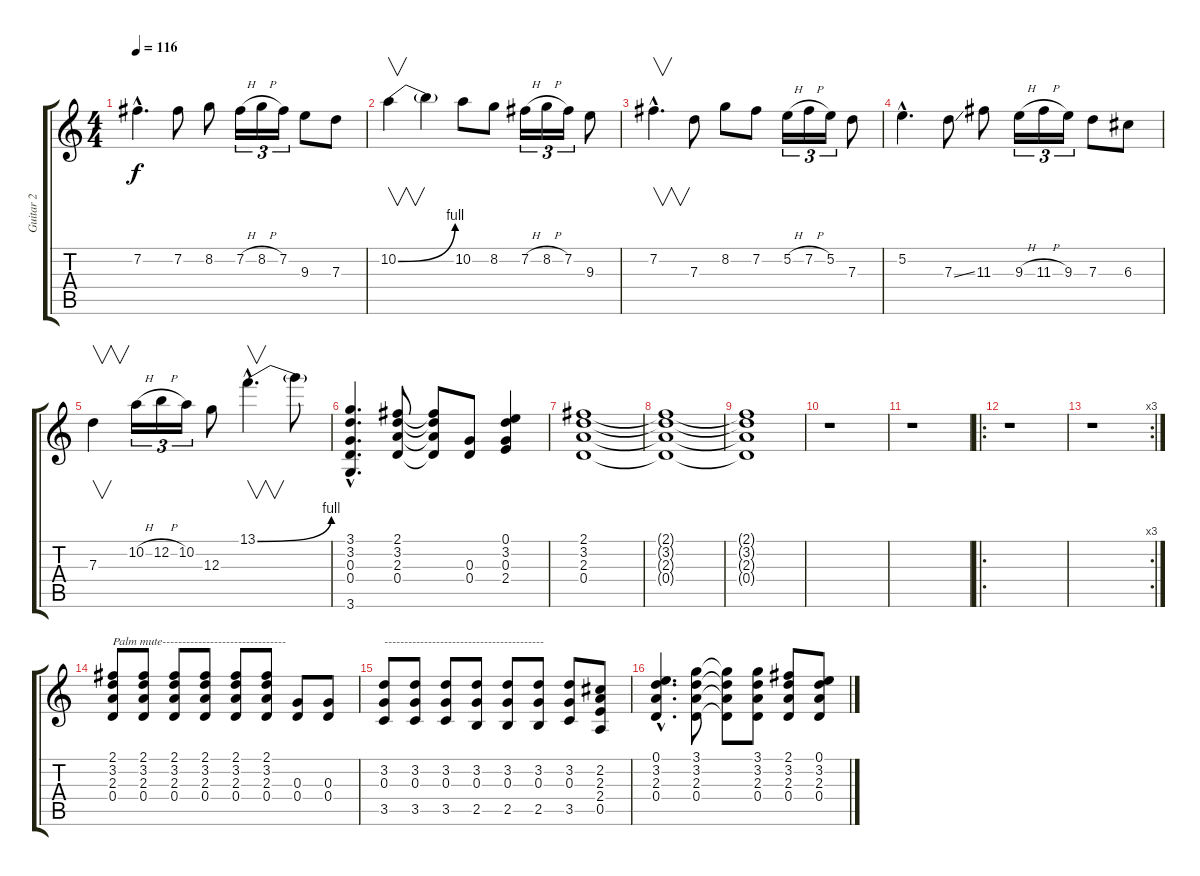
\track ("Guitar 2" "Guitar 2") {instrument distortionguitar}
\staff {score tabs}
\tuning (E4 B3 G3 D3 A2 E2) {hide}
\ts (4 4)
\tempo 116
\clef g2
\ks c
7.2{hac}.4{d dy f} 7.2.8 8.2.8 7.2{h}.16{tu (3 2)} 8.2{h}.16{tu (3 2)} 7.2.16{tu (3 2)} 9.3.8 7.3.8 |
10.2{be (bend 0 0 60 4)}.4{v} 10.2{t}.4 10.2.8 8.2.8 7.2{h}.16{tu (3 2)} 8.2{h}.16{tu (3 2)} 7.2.16{tu (3 2)} 9.3.8 |
7.2{hac}.4{v d} 7.3.8 8.2.8 7.2.8 5.2{h}.16{tu (3 2)} 7.2{h}.16{tu (3 2)} 5.2.16{tu (3 2)} 7.3.8 |
5.2{hac}.4{d} 7.3{ss}.8 11.3.8 9.3{h}.16{tu (3 2)} 11.3{h}.16{tu (3 2)} 9.3.16{tu (3 2)} 7.3.8 6.3.8 |
7.3.4{v} 10.2{h}.16{tu (3 2)} 12.2{h}.16{tu (3 2)} 10.2.16{tu (3 2)} 12.3.8 13.1{be (bend 0 0 60 4) hac}.4{v d} 13.1{t}.8 |
(3.1{hac} 3.2{hac} 0.3{hac} 0.4{hac} 3.6{hac}).4{d} (2.1 3.2 2.3 0.4).8 (2.1{t} 3.2{t} 2.3{t} 0.4{t}).8 (0.3 0.4).8 (0.1 3.2 0.3 2.4).4 |
(2.1 3.2 2.3 0.4).1 |
(2.1{t} 3.2{t} 2.3{t} 0.4{t}).1 |
(2.1{t} 3.2{t} 2.3{t} 0.4{t}).1 |
r.1 |
r.1 |
\ro
r.1 |
\rc 3
r.1 |
(2.1 3.2 2.3 0.4).8{txt "Palm mute-------------------------------"} (2.1 3.2 2.3 0.4).8 (2.1 3.2 2.3 0.4).8 (2.1 3.2 2.3 0.4).8 (2.1 3.2 2.3 0.4).8 (2.1 3.2 2.3 0.4).8 (0.3 0.4).8 (0.3 0.4).8 |
(3.2 0.3 3.5).8{txt "----------------------------------------"} (3.2 0.3 3.5).8 (3.2 0.3 3.5).8 (3.2 0.3 2.5).8 (3.2 0.3 2.5).8 (3.2 0.3 2.5).8 (3.2 0.3 3.5).8 (2.2 2.3 2.4 0.5).8 |
(0.1{hac} 3.2{hac} 2.3{hac} 0.4{hac}).4{d} (3.1 3.2 2.3 0.4).8 (3.1{t} 3.2{t} 2.3{t} 0.4{t}).8 (3.1 3.2 2.3 0.4).8 (2.1 3.2 2.3 0.4).8 (0.1 3.2 2.3 0.4).8
